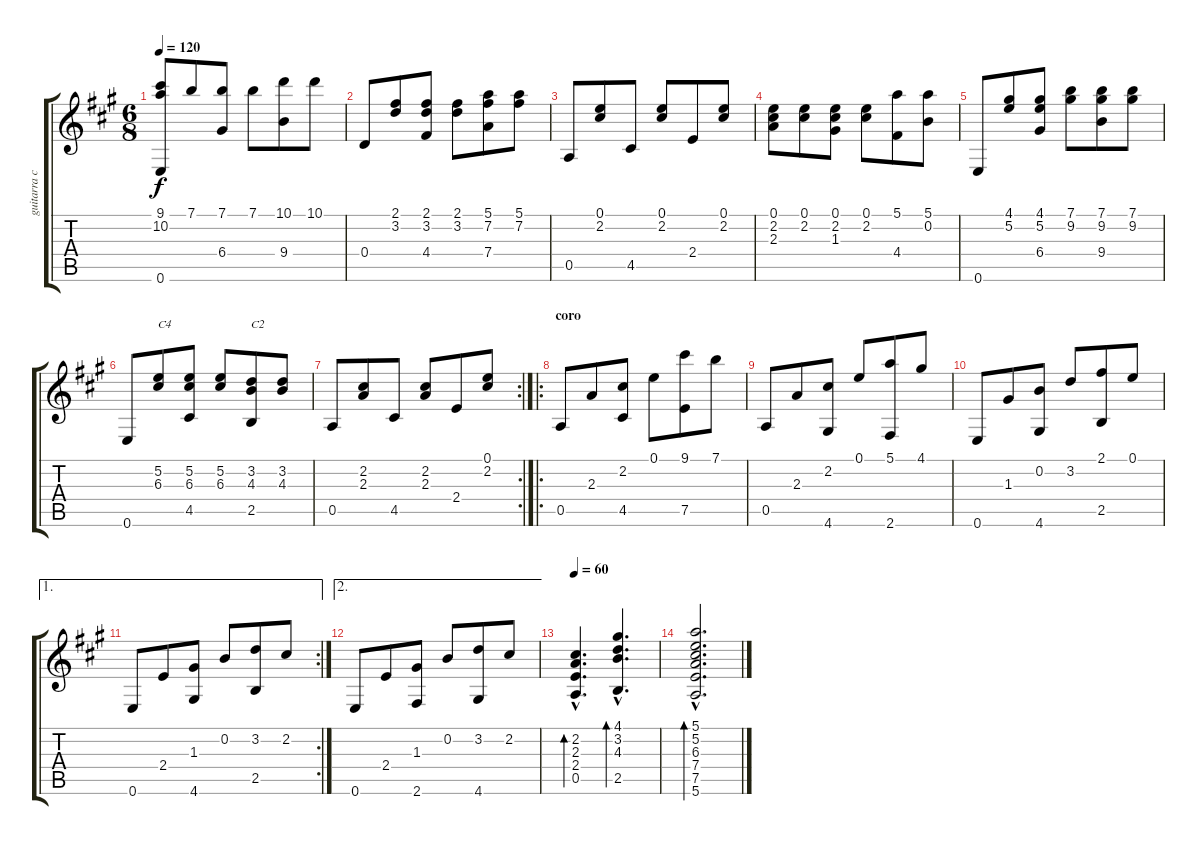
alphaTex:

\track ("guitarra clasica" "guitarra c") {instrument acousticguitarsteel}
\staff {score tabs}
\tuning (E4 B3 G3 D3 A2 E2) {hide}
\ts (6 8)
\tempo 120
\clef g2
\ks a
(9.1{t} 10.2{t} 0.6).8{dy f} 7.1.8 (7.1 6.4).8 7.1.8 (10.1 9.4).8 10.1.8 |
0.4.8 (2.1 3.2).8 (2.1 3.2 4.4).8 (2.1 3.2).8 (5.1 7.2 7.4).8 (5.1 7.2).8 |
0.5.8 (0.1 2.2).8 4.5.8 (0.1 2.2).8 2.4.8 (0.1 2.2).8 |
(0.1 2.2 2.3).8 (0.1 2.2).8 (0.1 2.2 1.3).8 (0.1 2.2).8 (5.1 4.4).8 (5.1 0.2).8 |
0.6.8 (4.1 5.2).8 (4.1 5.2 6.4).8 (7.1 9.2).8 (7.1 9.2 9.4).8 (7.1 9.2).8 |
0.6.8 (5.2 6.3).8{txt "C4"} (5.2 6.3 4.5).8 (5.2 6.3).8 (3.2 4.3 2.5).8{txt "C2"} (3.2 4.3).8 |
\rc 2
0.5.8 (2.2 2.3).8 4.5.8 (2.2 2.3).8 2.4.8 (0.1 2.2).8 |
\ro
\section ("" "coro")
0.5.8 2.3.8 (2.2 4.5).8 0.1.8 (9.1 7.5).8 7.1.8 |
0.5.8 2.3.8 (2.2 4.6).8 0.1.8 (5.1 2.6).8 4.1.8 |
0.6.8 1.3.8 (0.2 4.6).8 3.2.8 (2.1 2.5).8 0.1.8 |
\ae 1
\rc 2
0.6.8 2.4.8 (1.3 4.6).8 0.2.8 (3.2 2.5).8 2.2.8 |
\ae 2
0.6.8 2.4.8 (1.3 2.6).8 0.2.8 (3.2 4.6).8 2.2.8 |
\tempo 60
(2.2{hac} 2.3{hac} 2.4{hac} 0.5{hac}).4{d bd 240} (4.1{hac} 3.2{hac} 4.3{hac} 2.5{hac}).4{d bd 240} |
(5.1{hac} 5.2{hac} 6.3{hac} 7.4{hac} 7.5{hac} 5.6{hac}).2{d bd 240}
